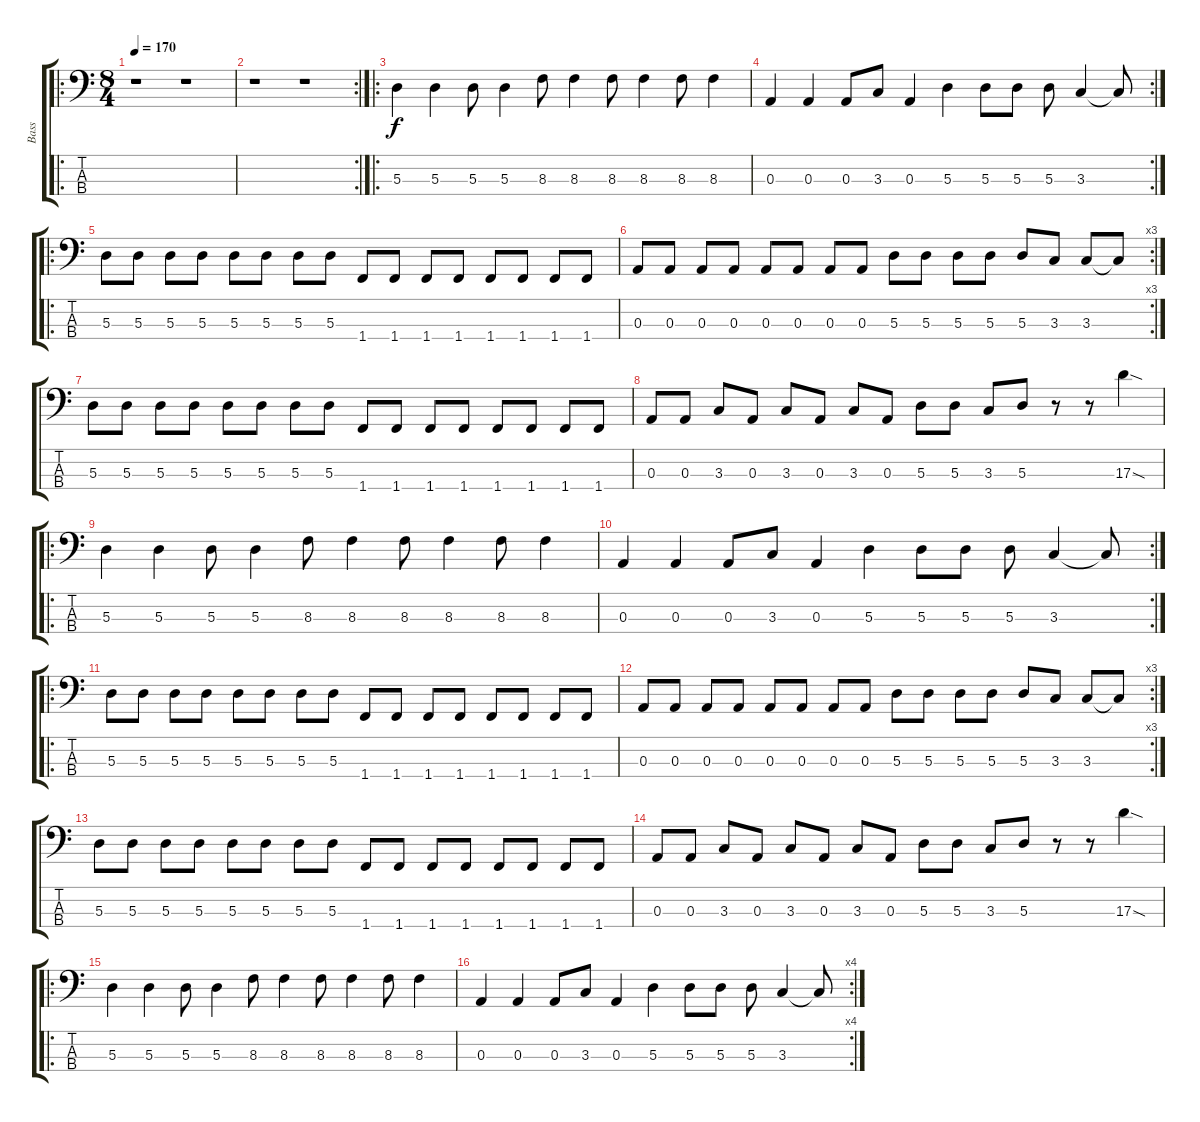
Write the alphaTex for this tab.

\track ("Bass" "Bass") {instrument electricbassfinger}
\staff {score tabs}
\tuning (G2 D2 A1 E1) {hide}
\ro
\ts (8 4)
\tempo 170
\clef f4
\ks c
r.1{dy f instrument electricbassfinger} r.1 |
\rc 2
r.1 r.1 |
\ro
5.3.4 5.3.4 5.3.8 5.3.4 8.3.8 8.3.4 8.3.8 8.3.4 8.3.8 8.3.4 |
\rc 2
0.3.4 0.3.4 0.3.8 3.3.8 0.3.4 5.3.4 5.3.8 5.3.8 5.3.8 3.3.4 3.3{t}.8 |
\ro
5.3.8 5.3.8 5.3.8 5.3.8 5.3.8 5.3.8 5.3.8 5.3.8 1.4.8 1.4.8 1.4.8 1.4.8 1.4.8 1.4.8 1.4.8 1.4.8 |
\rc 3
0.3.8 0.3.8 0.3.8 0.3.8 0.3.8 0.3.8 0.3.8 0.3.8 5.3.8 5.3.8 5.3.8 5.3.8 5.3.8 3.3.8 3.3.8 3.3{t}.8 |
5.3.8 5.3.8 5.3.8 5.3.8 5.3.8 5.3.8 5.3.8 5.3.8 1.4.8 1.4.8 1.4.8 1.4.8 1.4.8 1.4.8 1.4.8 1.4.8 |
0.3.8 0.3.8 3.3.8 0.3.8 3.3.8 0.3.8 3.3.8 0.3.8 5.3.8 5.3.8 3.3.8 5.3.8 r.8 r.8 17.3{sod}.4 |
\ro
5.3.4 5.3.4 5.3.8 5.3.4 8.3.8 8.3.4 8.3.8 8.3.4 8.3.8 8.3.4 |
\rc 2
0.3.4 0.3.4 0.3.8 3.3.8 0.3.4 5.3.4 5.3.8 5.3.8 5.3.8 3.3.4 3.3{t}.8 |
\ro
5.3.8 5.3.8 5.3.8 5.3.8 5.3.8 5.3.8 5.3.8 5.3.8 1.4.8 1.4.8 1.4.8 1.4.8 1.4.8 1.4.8 1.4.8 1.4.8 |
\rc 3
0.3.8 0.3.8 0.3.8 0.3.8 0.3.8 0.3.8 0.3.8 0.3.8 5.3.8 5.3.8 5.3.8 5.3.8 5.3.8 3.3.8 3.3.8 3.3{t}.8 |
5.3.8 5.3.8 5.3.8 5.3.8 5.3.8 5.3.8 5.3.8 5.3.8 1.4.8 1.4.8 1.4.8 1.4.8 1.4.8 1.4.8 1.4.8 1.4.8 |
0.3.8 0.3.8 3.3.8 0.3.8 3.3.8 0.3.8 3.3.8 0.3.8 5.3.8 5.3.8 3.3.8 5.3.8 r.8 r.8 17.3{sod}.4 |
\ro
5.3.4 5.3.4 5.3.8 5.3.4 8.3.8 8.3.4 8.3.8 8.3.4 8.3.8 8.3.4 |
\rc 4
0.3.4 0.3.4 0.3.8 3.3.8 0.3.4 5.3.4 5.3.8 5.3.8 5.3.8 3.3.4 3.3{t}.8
